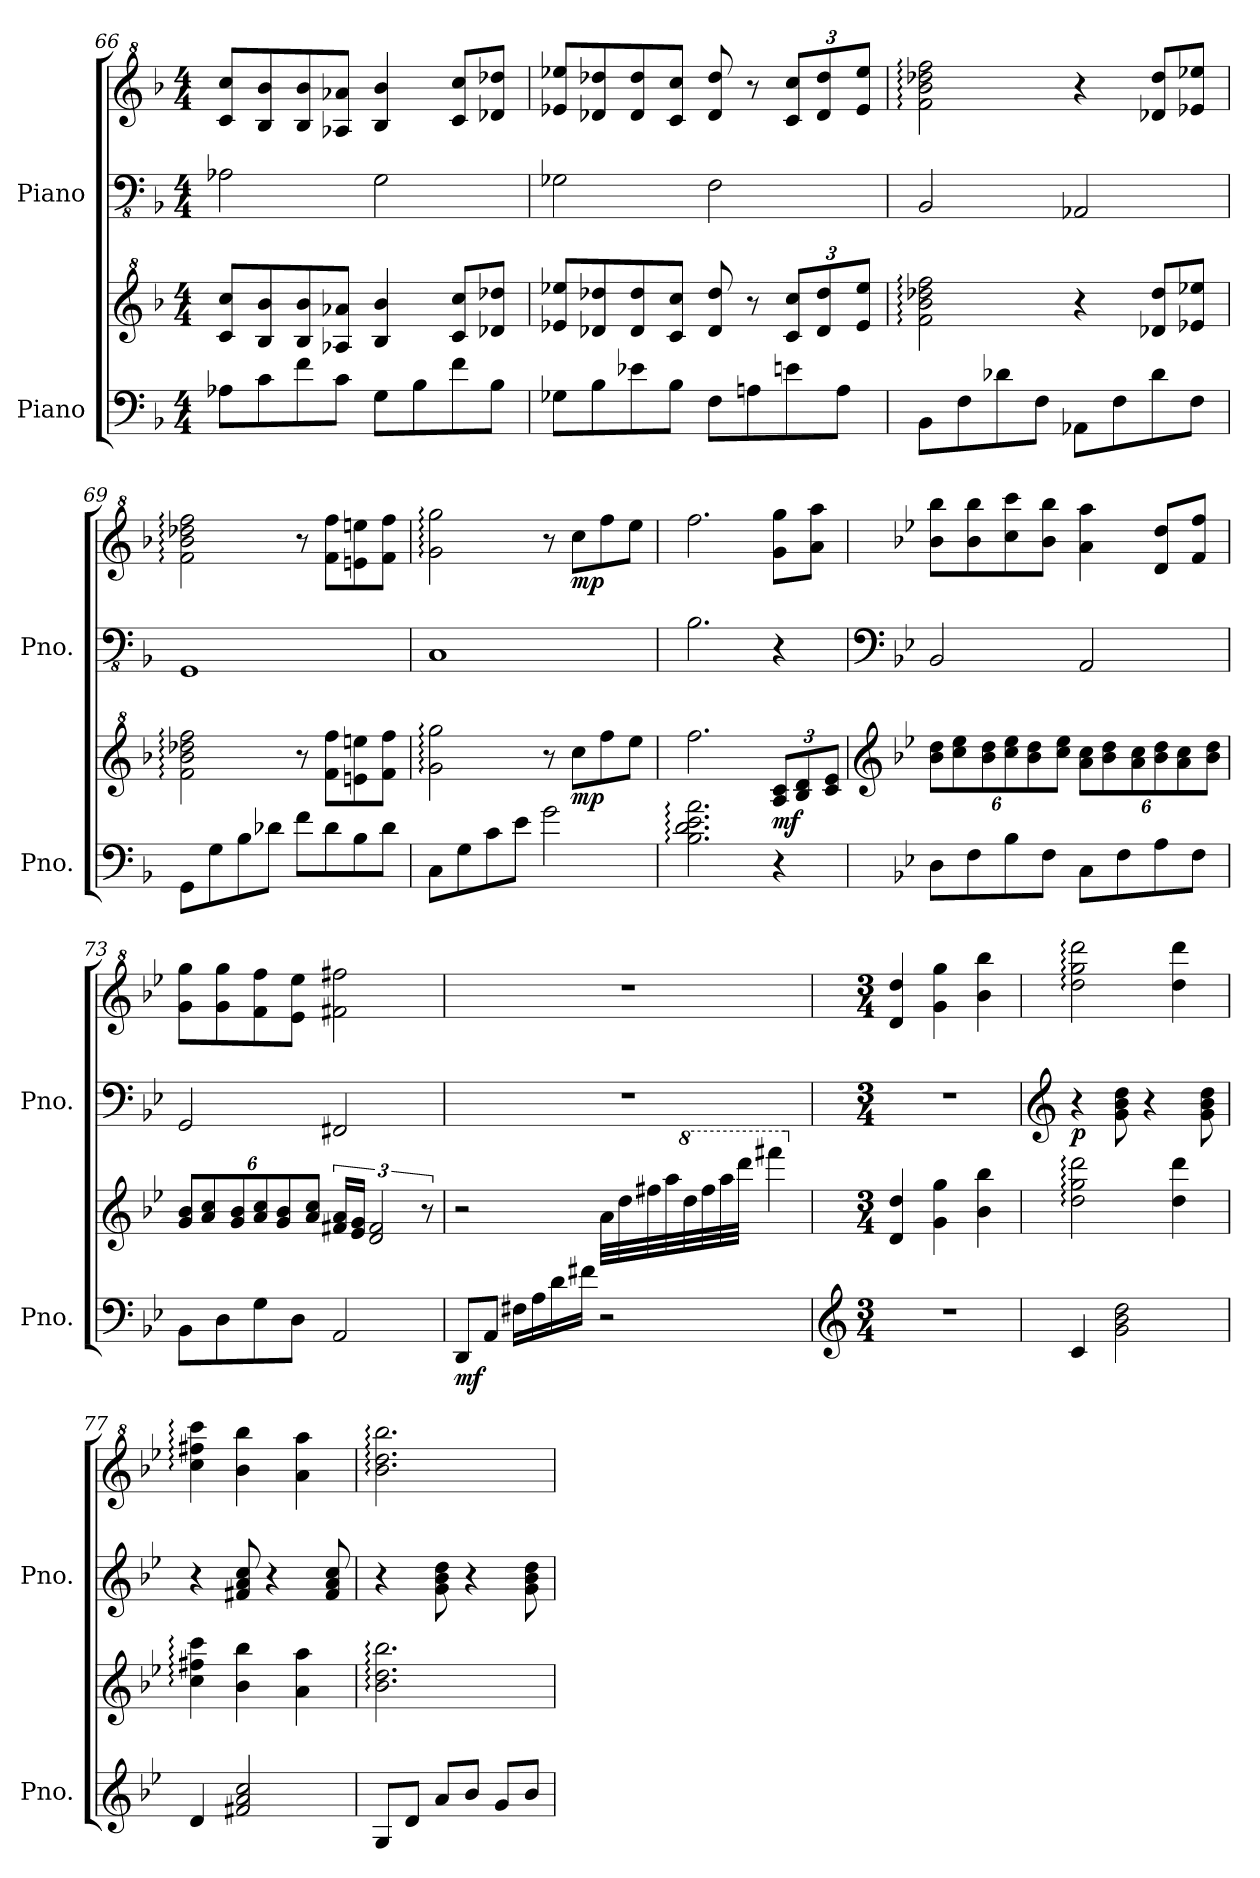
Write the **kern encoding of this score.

**kern	**kern	**dynam	**kern	**kern	**dynam
*part2	*part2	*part2	*part1	*part1	*part1
*staff4	*staff3	*staff3/4	*staff2	*staff1	*staff1/2
*I"Piano	*	*	*I"Piano	*	*
*I'Pno.	*	*	*I'Pno.	*	*
!!LO:LB:g=z
*clefF4	*clefG^2	*	*clefFv4	*clefG^2	*
*k[b-]	*k[b-]	*	*k[b-]	*k[b-]	*
*M4/4	*M4/4	*	*M4/4	*M4/4	*
=66	=66	=66	=66	=66	=66
8A-X\L	8cc/ 8ccc/L	.	2AA-X\	8cc/ 8ccc/L	.
8c\	8b-/ 8bb-/	.	.	8b-/ 8bb-/	.
8f\	8b-/ 8bb-/	.	.	8b-/ 8bb-/	.
8c\J	8a-X/ 8aa-X/J	.	.	8a-X/ 8aa-X/J	.
8G\L	4b-/ 4bb-/	.	2GG\	4b-/ 4bb-/	.
8B-\	.	.	.	.	.
8f\	8cc/ 8ccc/L	.	.	8cc/ 8ccc/L	.
8B-\J	8dd-X/ 8ddd-X/J	.	.	8dd-X/ 8ddd-X/J	.
=67	=67	=67	=67	=67	=67
8G-X\L	8ee-X/ 8eee-X/L	.	2GG-X\	8ee-X/ 8eee-X/L	.
8B-\	8dd-X/ 8ddd-X/	.	.	8dd-X/ 8ddd-X/	.
8e-X\	8dd-/ 8ddd-/	.	.	8dd-/ 8ddd-/	.
8B-\J	8cc/ 8ccc/J	.	.	8cc/ 8ccc/J	.
8F\L	8dd-/ 8ddd-/	.	2FF\	8dd-/ 8ddd-/	.
8An\	8r	.	.	8r	.
*	*Xbrackettup	*	*	*Xbrackettup	*
8en\	12cc/ 12ccc/L	.	.	12cc/ 12ccc/L	.
.	12dd-/ 12ddd-/	.	.	12dd-/ 12ddd-/	.
8A\J	.	.	.	.	.
.	12ee-/ 12eee-/J	.	.	12ee-/ 12eee-/J	.
=68	=68	=68	=68	=68	=68
8BB-\L	2ff\: 2bb-\: 2ddd-X\: 2fff\:	.	2BBB-/	2ff\: 2bb-\: 2ddd-X\: 2fff\:	.
8F\	.	.	.	.	.
8d-X\	.	.	.	.	.
8F\J	.	.	.	.	.
8AA-X\L	4r	.	2AAA-X/	4r	.
8F\	.	.	.	.	.
8d-\	8dd-X/ 8ddd-/L	.	.	8dd-X/ 8ddd-/L	.
8F\J	8ee-X/ 8eee-X/J	.	.	8ee-X/ 8eee-X/J	.
=69	=69	=69	=69	=69	=69
8GG\L	2ff\: 2bb-\: 2ddd-X\: 2fff\:	.	1GGG	2ff\: 2bb-\: 2ddd-X\: 2fff\:	.
8G\	.	.	.	.	.
8B-\	.	.	.	.	.
8d-X\J	.	.	.	.	.
8f\L	8r	.	.	8r	.
8d-\	8ff\ 8fff\L	.	.	8ff\ 8fff\L	.
8B-\	8een\ 8eeen\	.	.	8een\ 8eeen\	.
8d-\J	8ff\ 8fff\J	.	.	8ff\ 8fff\J	.
!!LO:PB:g=z
=70	=70	=70	=70	=70	=70
8C\L	2gg\: 2ggg\:	.	1CC	2gg\: 2ggg\:	.
8G\	.	.	.	.	.
8c\	.	.	.	.	.
8e\J	.	.	.	.	.
2g\	8r	.	.	8r	.
!	!	!LO:DY:b	!	!	!LO:DY:b
.	8ccc\L	mp	.	8ccc\L	mp
.	8fff\	.	.	8fff\	.
.	8eee\J	.	.	8eee\J	.
=71	=71	=71	=71	=71	=71
2.B-\: 2.d\: 2.e\: 2.a\:	2.fff\	.	2.BB-\	2.fff\	.
!	!	!LO:DY:b	!	!	!
4r	12a/ 12cc/L	mf	4r	8gg\ 8ggg\L	.
.	12b-/ 12dd/	.	.	.	.
.	.	.	.	8aa\ 8aaa\J	.
.	12cc/ 12ee/J	.	.	.	.
=72	=72	=72	=72	=72	=72
*	*clefG2	*	*clefF4	*	*
*k[b-e-]	*k[b-e-]	*	*k[b-e-]	*k[b-e-]	*
8D\L	12b-\ 12dd\L	.	2BB-/	8bb-\ 8bbb-\L	.
.	12cc\ 12ee-\	.	.	.	.
8F\	.	.	.	8bb-\ 8bbb-\	.
.	12b-\ 12dd\	.	.	.	.
8B-\	12cc\ 12ee-\	.	.	8ccc\ 8cccc\	.
.	12b-\ 12dd\	.	.	.	.
8F\J	.	.	.	8bb-\ 8bbb-\J	.
.	12cc\ 12ee-\J	.	.	.	.
8C\L	12a\ 12cc\L	.	2AA/	4aa\ 4aaa\	.
.	12b-\ 12dd\	.	.	.	.
8F\	.	.	.	.	.
.	12a\ 12cc\	.	.	.	.
8A\	12b-\ 12dd\	.	.	8dd/ 8ddd/L	.
.	12a\ 12cc\	.	.	.	.
8F\J	.	.	.	8ff/ 8fff/J	.
.	12b-\ 12dd\J	.	.	.	.
=73	=73	=73	=73	=73	=73
8BB-\L	12g/ 12b-/L	.	2GG/	8gg\ 8ggg\L	.
.	12a/ 12cc/	.	.	.	.
8D\	.	.	.	8gg\ 8ggg\	.
.	12g/ 12b-/	.	.	.	.
8G\	12a/ 12cc/	.	.	8ff\ 8fff\	.
.	12g/ 12b-/	.	.	.	.
8D\J	.	.	.	8ee-\ 8eee-\J	.
.	12a/ 12cc/J	.	.	.	.
*	*brackettup	*	*	*	*
2AA/	24f#X/ 24a/LL	.	2FF#X/	2ff#X\ 2fff#X\	.
.	24e-/ 24g/JJ	.	.	.	.
.	3d/ 3f#/	.	.	.	.
.	12r	.	.	.	.
!!LO:LB:g=z
=74	=74	=74	=74	=74	=74
*	*	*	*	*MM110	*
!	!	!LO:DY:b=2	!	!	!
8DD/L	2r	mf	1r	1r	.
8AA/J	.	.	.	.	.
16F#X\LL	.	.	.	.	.
16A\	.	.	.	.	.
16d\	.	.	.	.	.
16f#X\JJ	.	.	.	.	.
2r	32a\LLL	.	.	.	.
.	32dd\	.	.	.	.
.	32ff#X\	.	.	.	.
.	32aa\	.	.	.	.
*	*8va	*	*	*	*
.	32ddd\	.	.	.	.
.	32fff#\	.	.	.	.
.	32aaa\	.	.	.	.
.	32dddd\JJJ	.	.	.	.
.	4ffff#X\	.	.	.	.
=75	=75	=75	=75	=75	=75
*clefG2	*	*	*	*	*
*M3/4	*M3/4	*	*M3/4	*M3/4	*
*	*X8va	*	*	*	*
*	*	*	*	*MM150	*
2.r	4d/ 4dd/	.	2.r	4dd/ 4ddd/	.
.	4g\ 4gg\	.	.	4gg\ 4ggg\	.
.	4b-\ 4bb-\	.	.	4bb-\ 4bbb-\	.
=76	=76	=76	=76	=76	=76
*	*	*	*clefG2	*	*
!	!	!	!	!	!LO:DY:b=2
4c/	2dd\: 2gg\: 2ddd\:	.	4r	2ddd\: 2ggg\: 2dddd\:	p
2g\ 2b-\ 2dd\	.	.	8g\ 8b-\ 8dd\	.	.
.	.	.	4r	.	.
.	4dd\ 4ddd\	.	.	4ddd\ 4dddd\	.
.	.	.	8g\ 8b-\ 8dd\	.	.
=77	=77	=77	=77	=77	=77
4d/	4cc\: 4ff#X\: 4ccc\:	.	4r	4ccc\: 4fff#X\: 4cccc\:	.
2f#X/ 2a/ 2cc/	4b-\ 4bb-\	.	8f#X/ 8a/ 8cc/	4bb-\ 4bbb-\	.
.	.	.	4r	.	.
.	4a\ 4aa\	.	.	4aa\ 4aaa\	.
.	.	.	8f#/ 8a/ 8cc/	.	.
=78	=78	=78	=78	=78	=78
8G/L	2.b-\: 2.dd\: 2.bb-\:	.	4r	2.bb-\: 2.ddd\: 2.bbb-\:	.
8d/J	.	.	.	.	.
8a/L	.	.	8g\ 8b-\ 8dd\	.	.
8b-/J	.	.	4r	.	.
8g/L	.	.	.	.	.
8b-/J	.	.	8g\ 8b-\ 8dd\	.	.
=	=	=	=	=	=
*-	*-	*-	*-	*-	*-
